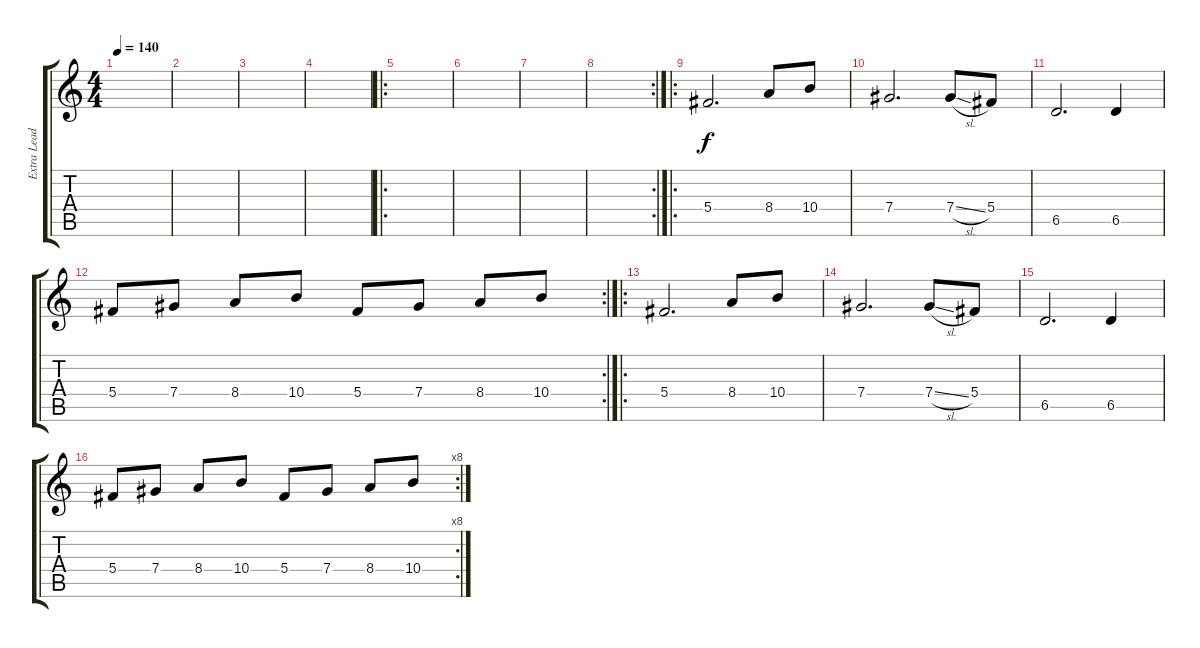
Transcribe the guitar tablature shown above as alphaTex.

\track ("Extra Lead" "Extra Lead") {instrument distortionguitar}
\staff {score tabs}
\tuning (Eb4 Bb3 Gb3 Db3 Ab2 Eb2) {hide}
\ts (4 4)
\tempo 140
\clef g2
\ks c
|
|
|
|
\ro
|
|
|
\rc 2
|
\ro
5.4.2{d volume 11 instrument distortionguitar} 8.4.8 10.4.8 |
7.4.2{d} 7.4{sl}.8 5.4.8 |
6.5.2{d} 6.5.4 |
\rc 2
5.4.8 7.4.8 8.4.8 10.4.8 5.4.8 7.4.8 8.4.8 10.4.8 |
\ro
5.4.2{d} 8.4.8 10.4.8 |
7.4.2{d} 7.4{sl}.8 5.4.8 |
6.5.2{d} 6.5.4 |
\rc 8
5.4.8 7.4.8 8.4.8 10.4.8 5.4.8 7.4.8 8.4.8 10.4.8
